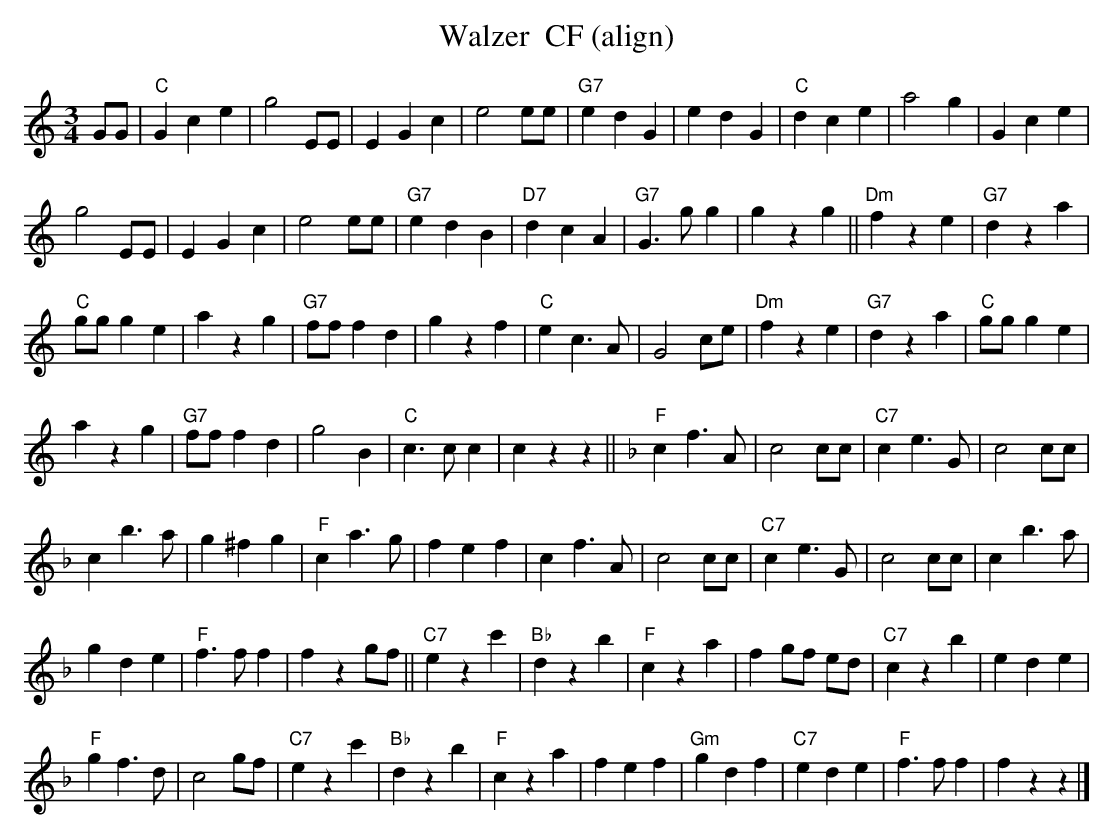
X:1
T: Walzer  CF (align)
M:3/4
L:1/4
K:C %%MIDI gchordon
G/G/ | "C"Gce | g2E/E/ | EGc | e2e/e/ | "G7"edG | edG | "C"dce | \
a2g | Gce |
 g2E/E/ | EGc | e2e/e/ | "G7"edB | "D7"dcA | "G7"G>gg | \
gzg || "Dm"fze | "G7"dza |
 "C"g/g/ge | azg | "G7"f/f/fd | gzf | "C"ec>A | \
G2c/e/ | "Dm"fze | "G7"dza | "C"g/g/ge |
 azg | "G7"f/f/fd | g2B | "C"c>cc | \
czz || [K:F] "F"cf>A | c2c/c/ | "C7"ce>G | c2c/c/ |
 cb>a | g^fg | "F"ca>g | \
fef | cf>A | c2c/c/ | "C7"ce>G | c2c/c/ | cb>a |
 gde | "F"f>ff | \
fzg/f/ || "C7"ezc' | "Bb"dzb | "F"cza | fg/f/ e/d/ | "C7"czb | ede |
 "F"gf>d | \
c2g/f/ | "C7"ezc' | "Bb"dzb | "F"cza | fef | "Gm"gdf | "C7"ede | "F"f>ff | fzz |]
